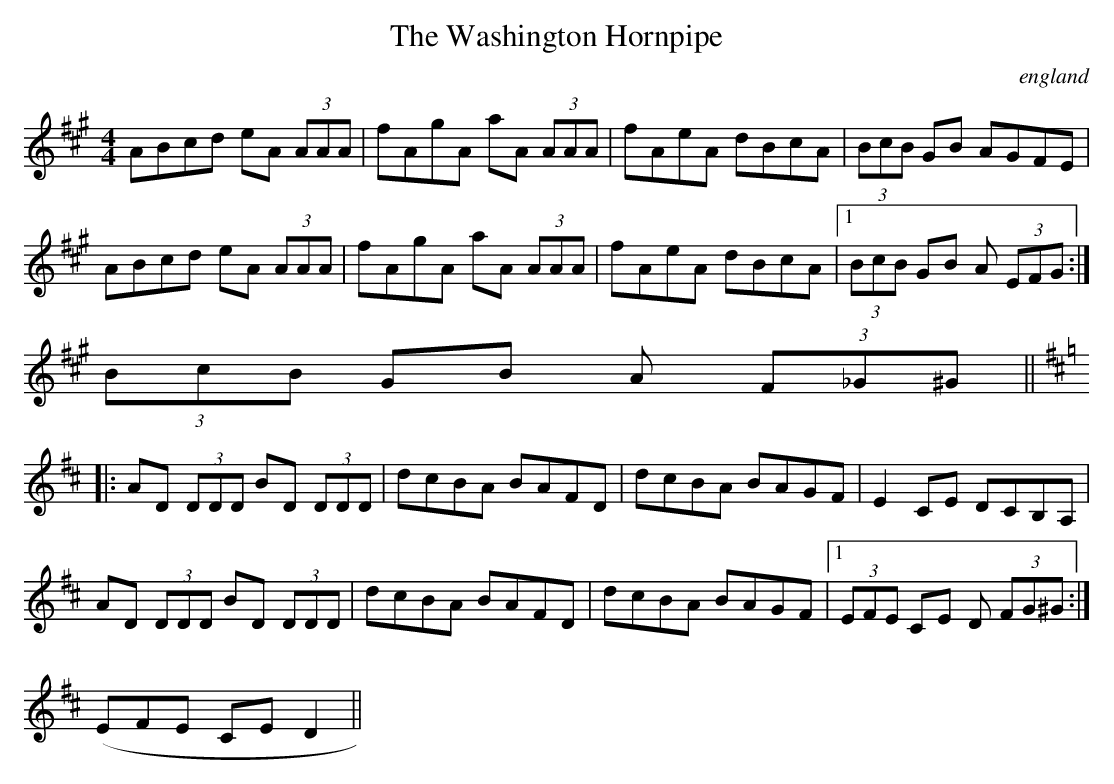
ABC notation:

X:1
T:Washington Hornpipe, The
O:england
M:4/4
L:1/8
K:A
ABcd eA (3AAA | fAgA aA (3AAA | fAeA dBcA | (3BcB GB AGFE |
ABcd eA (3AAA | fAgA aA (3AAA | fAeA dBcA |1 (3BcB GB A (3EFG :|
2 (3BcB GB A (3F_G^G ||:
K:D
AD (3DDD BD (3DDD | dcBA BAFD | dcBA BAGF | E2 CE DCB,A, |
AD (3DDD BD (3DDD | dcBA BAFD | dcBA BAGF |1 (3EFE CE D (3FG^G :|
2 (EFE CE D2 ||
